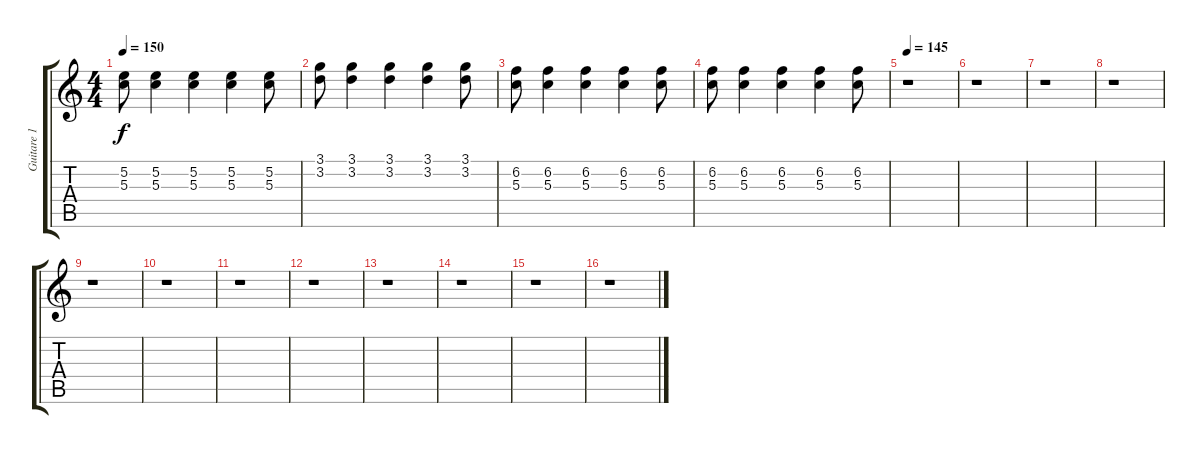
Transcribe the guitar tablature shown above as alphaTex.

\track ("Guitare 1" "Guitare 1") {instrument distortionguitar}
\staff {score tabs}
\tuning (E4 B3 G3 D3 A2 E2) {hide}
\ts (4 4)
\tempo 150
\clef g2
\ks c
(5.2 5.3).8{dy f} (5.2 5.3).4 (5.2 5.3).4 (5.2 5.3).4 (5.2 5.3).8 |
(3.1 3.2).8 (3.1 3.2).4 (3.1 3.2).4 (3.1 3.2).4 (3.1 3.2).8 |
(6.2 5.3).8 (6.2 5.3).4 (6.2 5.3).4 (6.2 5.3).4 (6.2 5.3).8 |
(6.2 5.3).8 (6.2 5.3).4 (6.2 5.3).4 (6.2 5.3).4 (6.2 5.3).8 |
\tempo 145
r.1 |
r.1 |
r.1 |
r.1 |
r.1 |
r.1 |
r.1 |
r.1 |
r.1 |
r.1 |
r.1 |
r.1
